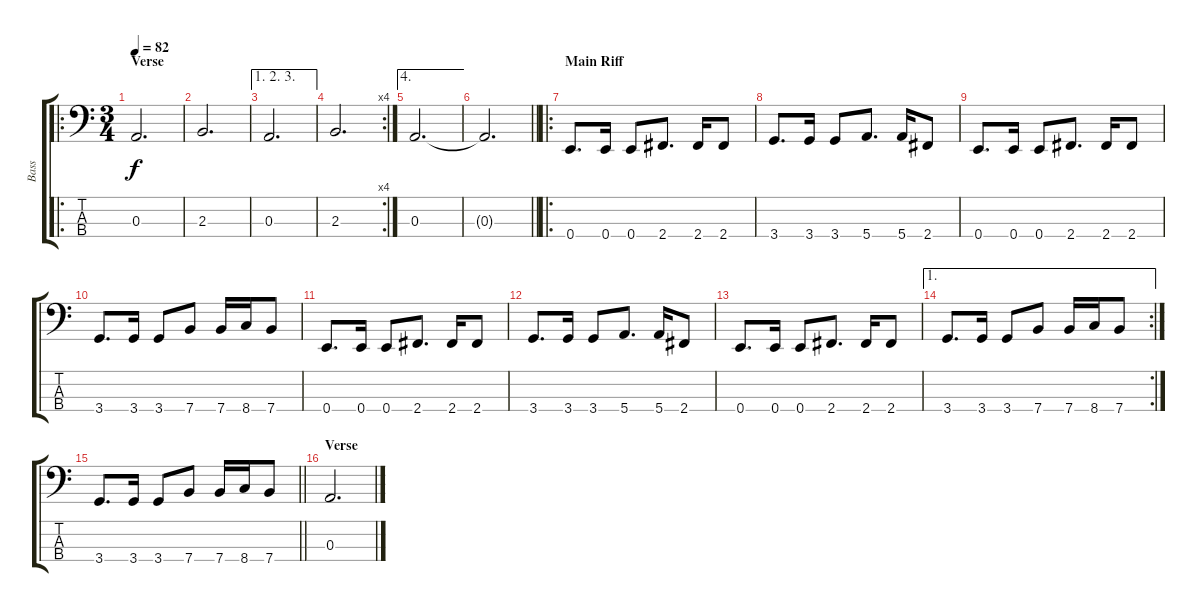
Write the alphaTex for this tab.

\track ("Bass" "Bass") {instrument electricbassfinger}
\staff {score tabs}
\tuning (G2 D2 A1 E1) {hide}
\ro
\ts (3 4)
\section ("" "Verse")
\tempo 82
\clef f4
\ks c
0.3.2{d dy f} |
2.3.2{d} |
\ae (1 2 3)
0.3.2{d} |
\rc 4
2.3.2{d} |
\ae 4
0.3.2{d} |
\barLineRight lightlight
0.3{t}.2{d} |
\ro
\section ("" "Main Riff")
0.4.8{d} 0.4.16 0.4.8 2.4.8{d} 2.4.16 2.4.8 |
3.4.8{d} 3.4.16 3.4.8 5.4.8{d} 5.4.16 2.4.8 |
0.4.8{d} 0.4.16 0.4.8 2.4.8{d} 2.4.16 2.4.8 |
3.4.8{d} 3.4.16 3.4.8 7.4.8 7.4.16 8.4.16 7.4.8 |
0.4.8{d} 0.4.16 0.4.8 2.4.8{d} 2.4.16 2.4.8 |
3.4.8{d} 3.4.16 3.4.8 5.4.8{d} 5.4.16 2.4.8 |
0.4.8{d} 0.4.16 0.4.8 2.4.8{d} 2.4.16 2.4.8 |
\ae 1
\rc 2
3.4.8{d} 3.4.16 3.4.8 7.4.8 7.4.16 8.4.16 7.4.8 |
\barLineRight lightlight
3.4.8{d} 3.4.16 3.4.8 7.4.8 7.4.16 8.4.16 7.4.8 |
\section ("" "Verse")
0.3.2{d}
